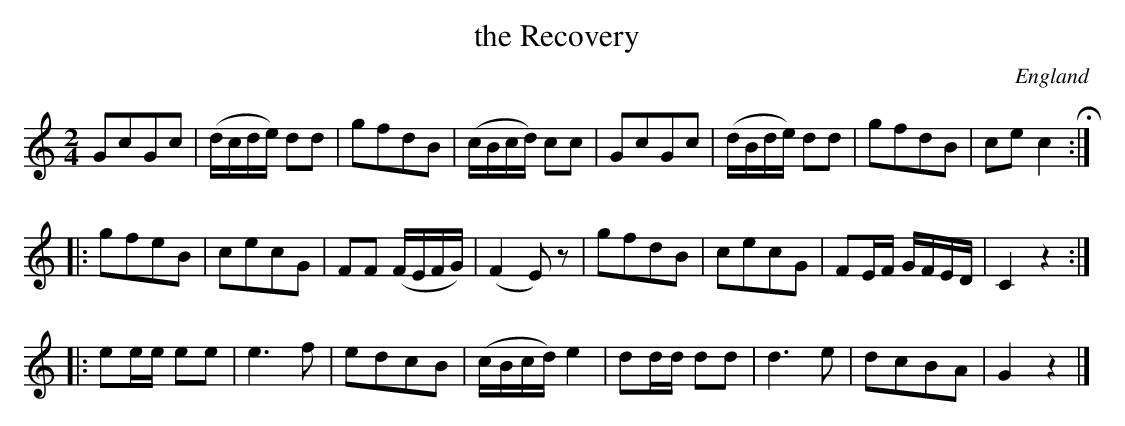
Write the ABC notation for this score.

X:1
T:the Recovery
L:1/8
M:2/4
O:England
K:C
GcGc | (d/c/d/e/) dd | gfdB           | (c/B/c/d/) cc | GcGc | (d/B/d/e/) dd | gfdB | cec2 H::
gfeB | cecG          | FF (F/E/F/G/)  | (F2E)z        | gfdB | cecG | FE/F/ G/F/E/D/ | C2z2 ::
ee/e/ ee | e3f | edcB | (c/B/c/d/) e2 | dd/d/ dd | d3e | dcBA | G2z2 |]
